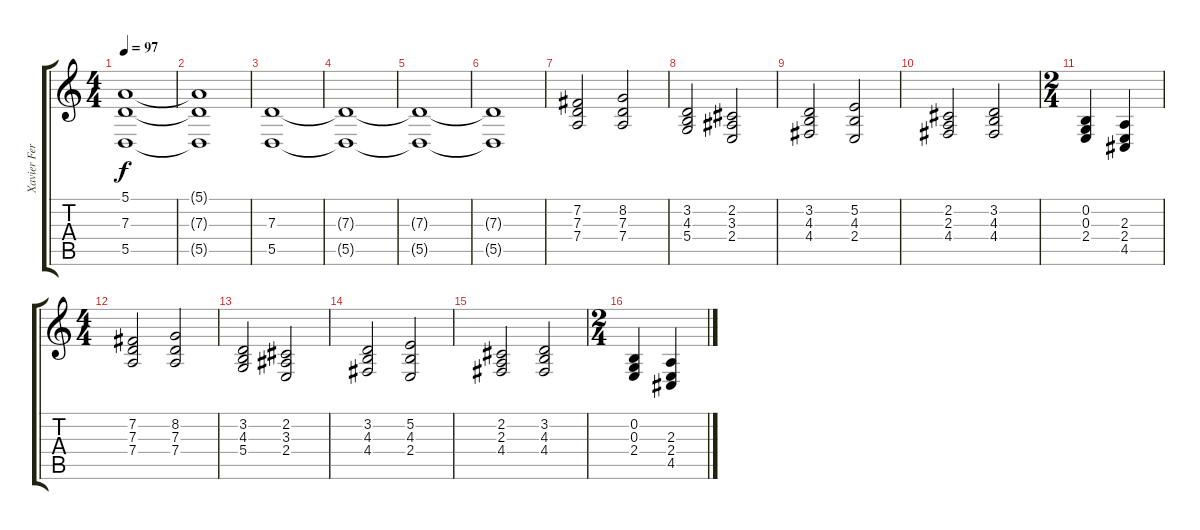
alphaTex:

\track ("Xavier Ferreiro" "Xavier Fer") {instrument synthstrings2}
\staff {score tabs}
\tuning (E4 B3 G3 D3 A2 E2) {hide}
\ts (4 4)
\tempo 97
\clef g2
\ks c
(5.1 7.3 5.5).1{dy f volume 8} |
(5.1{t} 7.3{t} 5.5{t}).1 |
(7.3 5.5).1 |
(7.3{t} 5.5{t}).1 |
(7.3{t} 5.5{t}).1 |
(7.3{t} 5.5{t}).1 |
(7.2 7.3 7.4).2 (8.2 7.3 7.4).2 |
(3.2 4.3 5.4).2 (2.2 3.3 2.4).2 |
(3.2 4.3 4.4).2 (5.2 4.3 2.4).2 |
(2.2 2.3 4.4).2 (3.2 4.3 4.4).2 |
\ts (2 4)
(0.2 0.3 2.4).4 (2.3 2.4 4.5).4 |
\ts (4 4)
(7.2 7.3 7.4).2 (8.2 7.3 7.4).2 |
(3.2 4.3 5.4).2 (2.2 3.3 2.4).2 |
(3.2 4.3 4.4).2 (5.2 4.3 2.4).2 |
(2.2 2.3 4.4).2 (3.2 4.3 4.4).2 |
\ts (2 4)
(0.2 0.3 2.4).4 (2.3 2.4 4.5).4
